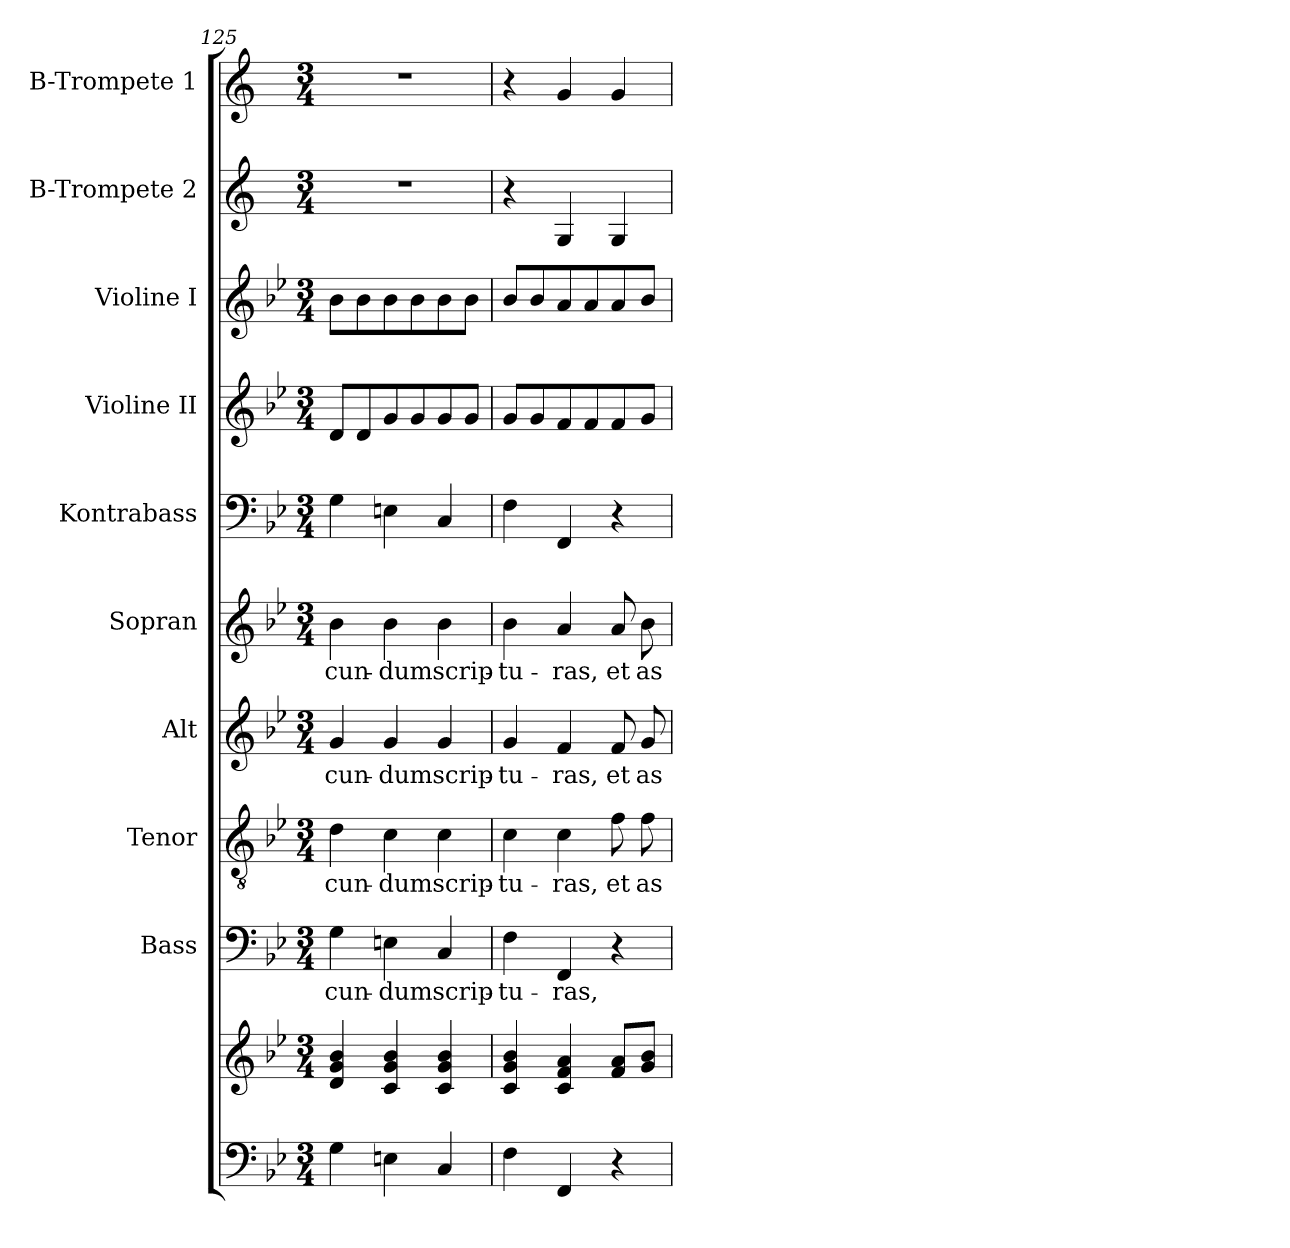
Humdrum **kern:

**kern	**kern	**kern	**text	**kern	**text	**kern	**text	**kern	**text	**kern	**kern	**kern	**kern	**kern
*part10	*part10	*part9	*part9	*part8	*part8	*part7	*part7	*part6	*part6	*part5	*part4	*part3	*part2	*part1
*staff11	*staff10	*staff9	*staff9	*staff8	*staff8	*staff7	*staff7	*staff6	*staff6	*staff5	*staff4	*staff3	*staff2	*staff1
*	*	*I"Bass	*	*I"Tenor	*	*I"Alt	*	*I"Sopran	*	*I"Kontrabass	*I"Violine II	*I"Violine I	*I"B-Trompete 2	*I"B-Trompete 1
*	*	*I'B.	*	*I'T.	*	*I'A.	*	*I'S.	*	*I'Kb.	*I'Vl. II	*I'Vl. I	*I'B Trp. 2	*I'B Trp. 1
*clefF4	*clefG2	*clefF4	*	*clefGv2	*	*clefG2	*	*clefG2	*	*clefF4	*clefG2	*clefG2	*clefG2	*clefG2
*	*	*	*	*	*	*	*	*	*	*ITrd7c12	*	*	*ITrd1c2	*ITrd1c2
*k[b-e-]	*k[b-e-]	*k[b-e-]	*	*k[b-e-]	*	*k[b-e-]	*	*k[b-e-]	*	*k[b-e-]	*k[b-e-]	*k[b-e-]	*k[b-e-]	*k[b-e-]
*B-:	*B-:	*B-:	*	*B-:	*	*B-:	*	*B-:	*	*B-:	*B-:	*B-:	*B-:	*B-:
*M3/4	*M3/4	*M3/4	*	*M3/4	*	*M3/4	*	*M3/4	*	*M3/4	*M3/4	*M3/4	*M3/4	*M3/4
=125	=125	=125	=125	=125	=125	=125	=125	=125	=125	=125	=125	=125	=125	=125
!	!	!	!LO:LY:b	!	!LO:LY:b	!	!LO:LY:b	!	!LO:LY:b	!	!	!	!	!
4G\	4d/ 4g/ 4b-/	4G\	-cun-	4d\	-cun-	4g/	-cun-	4b-\	-cun-	4GG\	8d/L	8b-\L	2.r	2.r
.	.	.	.	.	.	.	.	.	.	.	8d/	8b-\	.	.
!	!	!	!LO:LY:b	!	!LO:LY:b	!	!LO:LY:b	!	!LO:LY:b	!	!	!	!	!
4En\	4c/ 4g/ 4b-/	4En\	-dum	4c\	-dum	4g/	-dum	4b-\	-dum	4EEn\	8g/	8b-\	.	.
.	.	.	.	.	.	.	.	.	.	.	8g/	8b-\	.	.
!	!	!	!LO:LY:b	!	!LO:LY:b	!	!LO:LY:b	!	!LO:LY:b	!	!	!	!	!
4C/	4c/ 4g/ 4b-/	4C/	scrip-	4c\	scrip-	4g/	scrip-	4b-\	scrip-	4CC/	8g/	8b-\	.	.
.	.	.	.	.	.	.	.	.	.	.	8g/J	8b-\J	.	.
=126	=126	=126	=126	=126	=126	=126	=126	=126	=126	=126	=126	=126	=126	=126
!	!	!	!LO:LY:b	!	!LO:LY:b	!	!LO:LY:b	!	!LO:LY:b	!	!	!	!	!
4F\	4c/ 4g/ 4b-/	4F\	-tu-	4c\	-tu-	4g/	-tu-	4b-\	-tu-	4FF\	8g/L	8b-/L	4r	4r
.	.	.	.	.	.	.	.	.	.	.	8g/	8b-/	.	.
!	!	!	!LO:LY:b	!	!LO:LY:b	!	!LO:LY:b	!	!LO:LY:b	!	!	!	!	!
4FF/	4c/ 4f/ 4a/	4FF/	-ras,	4c\	-ras,	4f/	-ras,	4a/	-ras,	4FFF/	8f/	8a/	4F/	4f/
.	.	.	.	.	.	.	.	.	.	.	8f/	8a/	.	.
!	!	!	!	!	!LO:LY:b	!	!LO:LY:b	!	!LO:LY:b	!	!	!	!	!
4r	8f/ 8a/L	4r	.	8f\	et	8f/	et	8a/	et	4r	8f/	8a/	4F/	4f/
!	!	!	!	!	!LO:LY:b	!	!LO:LY:b	!	!LO:LY:b	!	!	!	!	!
.	8g/ 8b-/J	.	.	8f\	as-	8g/	as-	8b-\	as-	.	8g/J	8b-/J	.	.
=	=	=	=	=	=	=	=	=	=	=	=	=	=	=
*-	*-	*-	*-	*-	*-	*-	*-	*-	*-	*-	*-	*-	*-	*-
